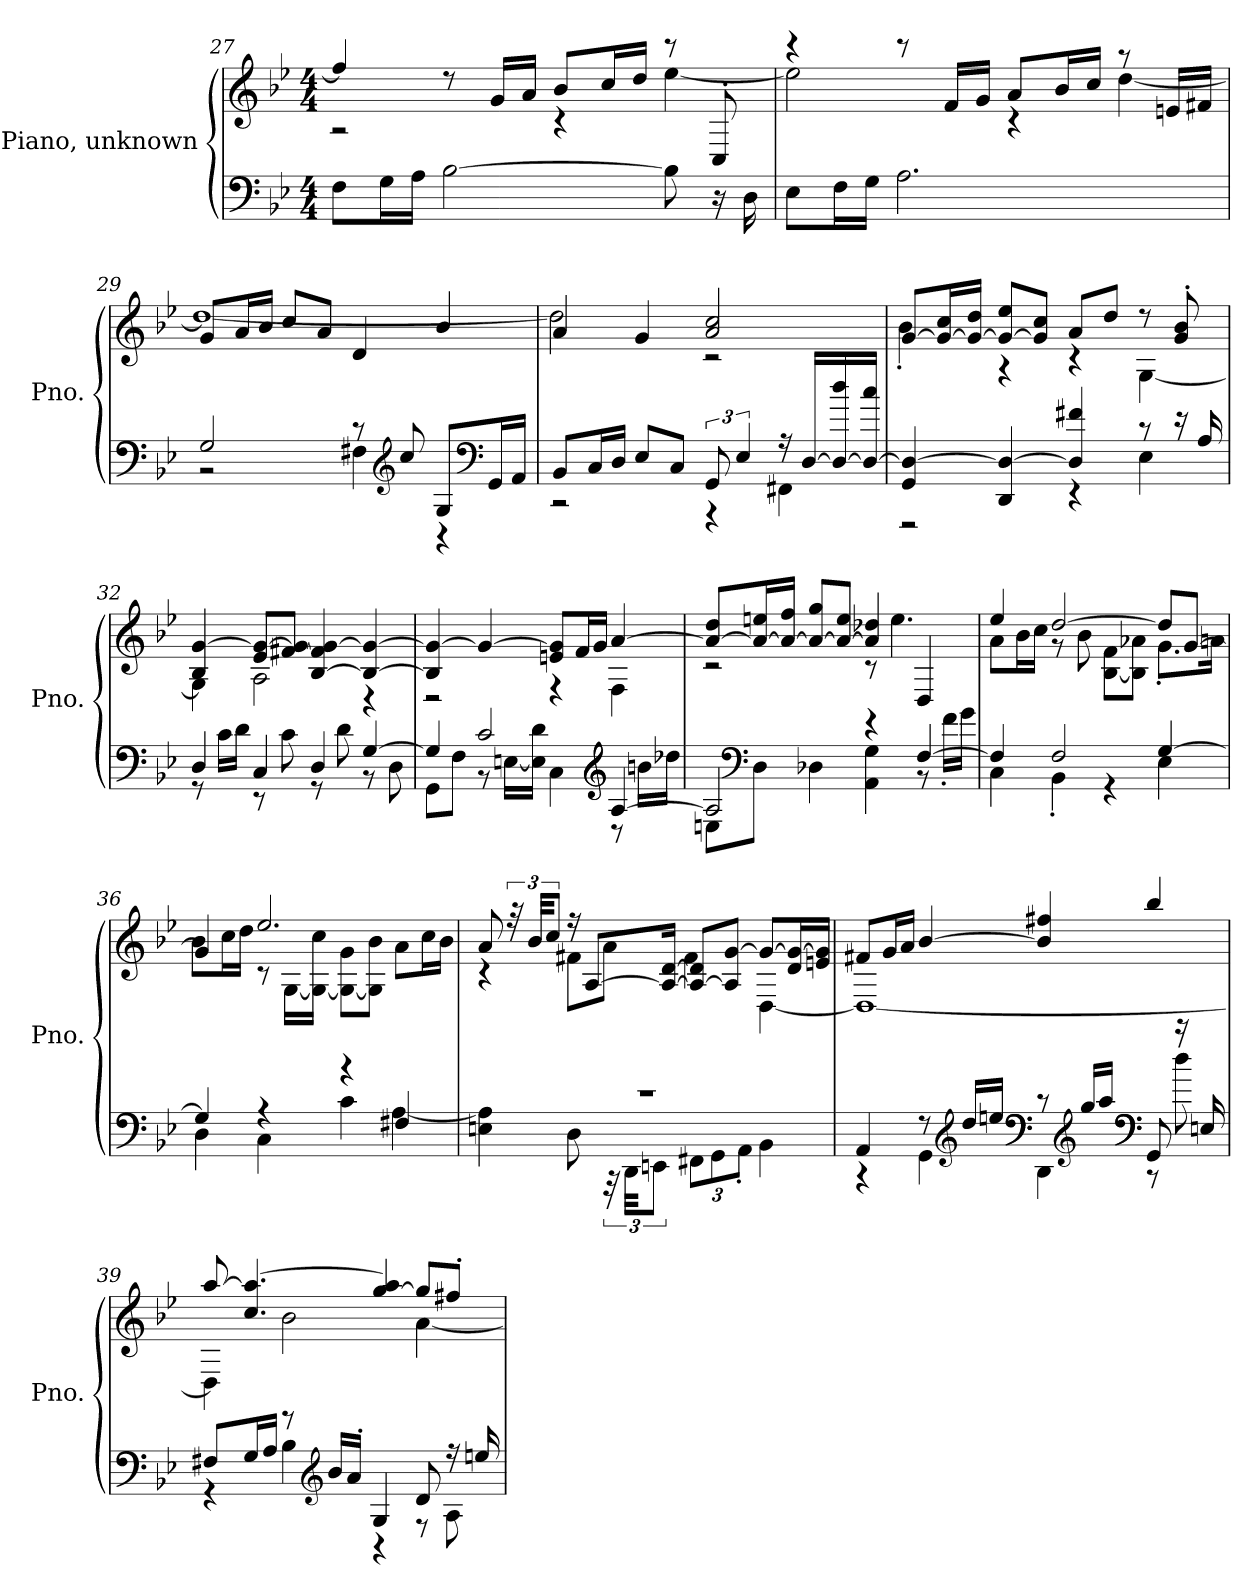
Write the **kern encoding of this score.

**kern	**kern
*part1	*part1
*staff2	*staff1
*I"Piano, unknown	*
*I'Pno.	*
*clefF4	*clefG2
*k[b-e-]	*k[b-e-]
*M4/4	*M4/4
=27	=27
*	*^
8F\L	4ff/]	2r
16G\L	.	.
16A\JJ	.	.
[2B-\	8r	.
.	16g/LL	.
.	16a/JJ	.
.	8b-/L	4r
.	16cc/L	.
.	16dd/JJ	.
8B-\]	8r	[4ee-\
16r	8C'/	.
16D\	.	.
=28	=28	=28
8E-\L	4r	2ee-\]
16F\L	.	.
16G\JJ	.	.
2.A\	8r	.
.	16f/LL	.
.	16g/JJ	.
.	8a/L	4r
.	16b-/L	.
.	16cc/JJ	.
.	8r	[4dd\
.	16en/LL	.
.	16f#X/JJ	.
!!LO:PB:g=z	!!
=29	=29	=29
*^	*	*
2G/	2r	8g/L	1dd_
.	.	16a/L	.
.	.	16b-/JJ	.
.	.	8cc/L	.
.	.	8a/J	.
8r	4F#X\	4d/	.
*clefG2	*	*	*
8cc/	.	.	.
8G/L	4r	4b-/	.
*clefF4	*	*	*
16GG/L	.	.	.
16AA/JJ	.	.	.
=30	=30	=30	=30
8BB-/L	2r	4a/	2dd\]
16C/L	.	.	.
16D/JJ	.	.	.
8E-/L	.	4g/	.
8C/J	.	.	.
12GG/	4r	2a/ 2cc/	2r
6E-/	.	.	.
16r	4FF#X\	.	.
[16D/LL	.	.	.
16D/_ 16dd/	.	.	.
16D/_ 16cc/JJ	.	.	.
=31	=31	=31	=31
4GG/ 4D/_	2r	[8g/L	4b-'\
.	.	16g/_ 16cc/L	.
.	.	16g/_ 16dd/JJ	.
4DD/ 4D/_	.	8g/_ 8ee-/L	4r
.	.	8g/] 8cc/J	.
4D/] 4f#X/	4r	8a/L	4r
.	.	8dd/J	.
8r	4E-\	8r	[4G\
16r	.	8g/' 8b-/'	.
16A/	.	.	.
!!LO:LB:g=z	!!
=32	=32	=32	=32
4D/	8r	4B-/ [4g/	4G\]
.	16c\LL	.	.
.	16d\JJ	.	.
4C/	8r	8e-/ 8g/_L	2A\
.	8c\	[8f#X/ 8g/]J	.
4D/	8r	[4B-/ 4f#/] [4g/	.
.	8d\	.	.
[4G/	8r	4B-/_ 4g/_	4r
.	8D\	.	.
=33	=33	=33	=33
4G/]	8GG\L	4B-/] 4g/_	2r
.	8F\J	.	.
2c/	8r	4g/_	.
.	[16En\LL	.	.
.	16E\] 16d\JJ	.	.
.	4C\	8en/ 8g/]L	4r
.	.	16f/L	.
.	.	16g/JJ	.
*clefG2	*	*	*
[4A/	8r	[4a/	4F\
.	16bn\LL	.	.
.	16dd-X\JJ	.	.
=34	=34	=34	=34
2A/]	8En\L	8a/_ 8dd/L	2r
*clefF4	*	*	*
.	8D\J	16a/_ 16een/L	.
.	.	16a/_ 16ff/JJ	.
.	4D-X\	8a/_ 8gg/L	.
.	.	8a/_ 8ee/J	.
4r	4AA\ 4G\	4a/] 4dd-X/	8r
.	.	.	4.ee\
[4F/	8r	4D/	.
.	16f'\LL	.	.
.	16g\JJ	.	.
!!LO:LB:g=z	!!
=35	=35	=35	=35
4F/]	4C\	4ee-/	8a\L
.	.	.	16b-\L
.	.	.	16cc\JJ
2F/	4BB-'\	[2dd/	8r
.	.	.	8b-\
.	4r	.	[8B-\ 8f\L
.	.	.	8B-\] 8a-X\J
[4G/	4E-\	8dd/L]	8.g'\L
.	.	[8g/J	.
.	.	.	16an\Jk
=36	=36	=36	=36
4G/]	4D\	4g/]	8b-\L
.	.	.	16cc\L
.	.	.	16dd\JJ
4r	4C\	2.ee-/	8r
.	.	.	[16G\LL
.	.	.	16G\_ 16cc\JJ
4r	4c\	.	8G\_ 8g\L
.	.	.	8G\] 8b-\J
4F#X/	[4A\	.	8a\L
.	.	.	16cc\L
.	.	.	16b-\JJ
!!LO:LB:g=z	!!
=37	=37	=37	=37
1r	4En\ 4A\]	8a/	4r
.	.	48r	.
.	.	48b-/KKL	.
.	.	12cc/J	.
.	8D\	16r	8f#X\L
.	.	[8A/L	.
.	48r	.	8a\J
.	48DD\KKL	.	.
.	12EEn\J	.	.
.	.	16A/_ [16d/Jk	.
*	*Xbrackettup	*	*
.	12FF#X\L	8A/_ 8d/]L	4f#\
.	12GG\	.	.
.	.	8A/] [8g/J	.
.	12AA'\J	.	.
.	4BB-\	8g/L_	[4D\
.	.	16d/ 16g/_L	.
.	.	16en/ 16g/]JJ	.
=38	=38	=38	=38
4AA/	4r	8f#X/L	1D_
.	.	16g/L	.
.	.	16a/JJ	.
8r	4GG\	[4b-/	.
*clefG2	*	*	*
16dd/LL	.	.	.
16een/JJ	.	.	.
*clefF4	*	*	*
8r	4DD\	4b-/] 4ff#X/	.
*clefG2	*	*	*
16gg/LL	.	.	.
16aa/JJ	.	.	.
*clefF4	*	*	*
8GG/	8r	4bb-/	.
16r	8dd\	.	.
16En/	.	.	.
!!LO:LB:g=z	!!
=39	=39	=39	=39
8F#X/L	4r	[8aa/	4D\]
16G/L	.	4.cc/ 4.aa/_	.
16A/JJ	.	.	.
8r	4B-\	.	2b-\
*clefG2	*	*	*
16b-/LL	.	.	.
16a'/JJ	.	.	.
4G/	4r	[4gg/ 4aa/]	.
8d/	8r	8gg/L]	[4a\
16r	8A\	8ff#X'/J	.
16een/	.	.	.
*v	*v	*	*
*	*v	*v
=	=
*-	*-
